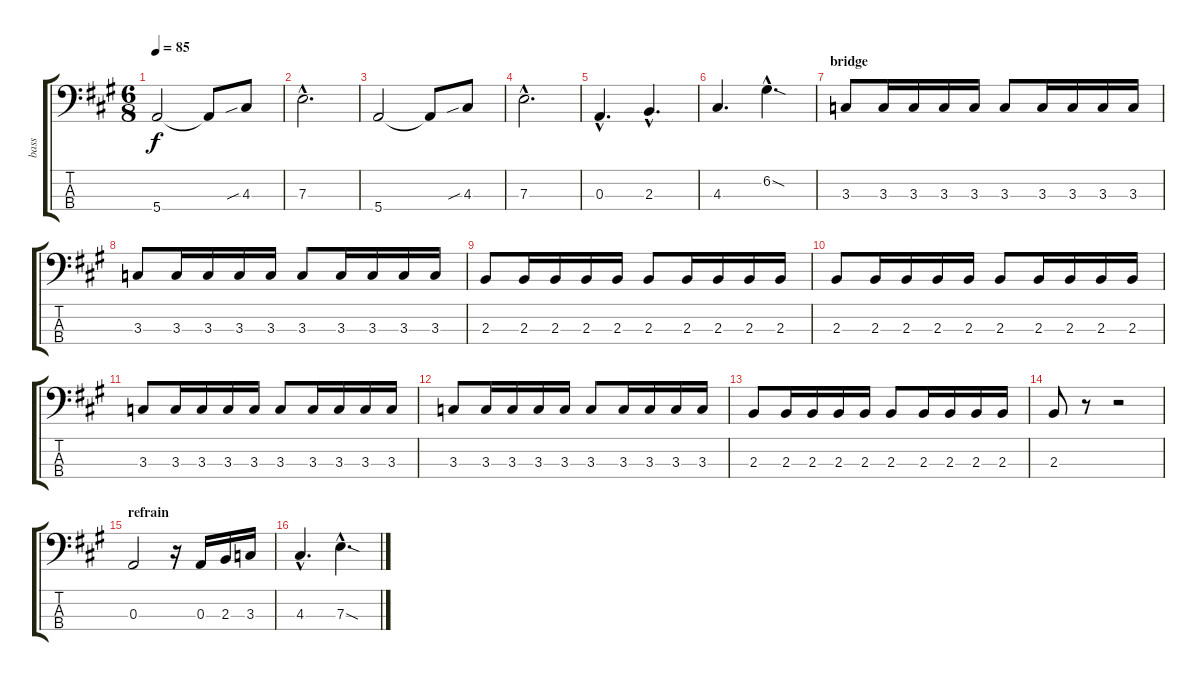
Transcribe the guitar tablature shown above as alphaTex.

\track ("bass" "bass") {instrument electricbassfinger}
\staff {score tabs}
\tuning (G2 D2 A1 E1) {hide}
\ts (6 8)
\tempo 85
\clef f4
\ks f#minor
5.4.2{dy f} 5.4{t}.8 4.3{sib}.8 |
7.3{hac}.2{d} |
5.4.2 5.4{t}.8 4.3{sib}.8 |
7.3{hac}.2{d} |
0.3{hac}.4{d} 2.3{hac}.4{d} |
4.3.4{d} 6.2{sod hac}.4{d} |
\section ("" "bridge")
3.3.8 3.3.16 3.3.16 3.3.16 3.3.16 3.3.8 3.3.16 3.3.16 3.3.16 3.3.16 |
3.3.8 3.3.16 3.3.16 3.3.16 3.3.16 3.3.8 3.3.16 3.3.16 3.3.16 3.3.16 |
2.3.8 2.3.16 2.3.16 2.3.16 2.3.16 2.3.8 2.3.16 2.3.16 2.3.16 2.3.16 |
2.3.8 2.3.16 2.3.16 2.3.16 2.3.16 2.3.8 2.3.16 2.3.16 2.3.16 2.3.16 |
3.3.8 3.3.16 3.3.16 3.3.16 3.3.16 3.3.8 3.3.16 3.3.16 3.3.16 3.3.16 |
3.3.8 3.3.16 3.3.16 3.3.16 3.3.16 3.3.8 3.3.16 3.3.16 3.3.16 3.3.16 |
2.3.8 2.3.16 2.3.16 2.3.16 2.3.16 2.3.8 2.3.16 2.3.16 2.3.16 2.3.16 |
2.3.8 r.8 r.2 |
\section ("" "refrain")
0.3.2 r.16 0.3.16 2.3.16 3.3.16 |
4.3{hac}.4{d} 7.3{sod hac}.4{d}
